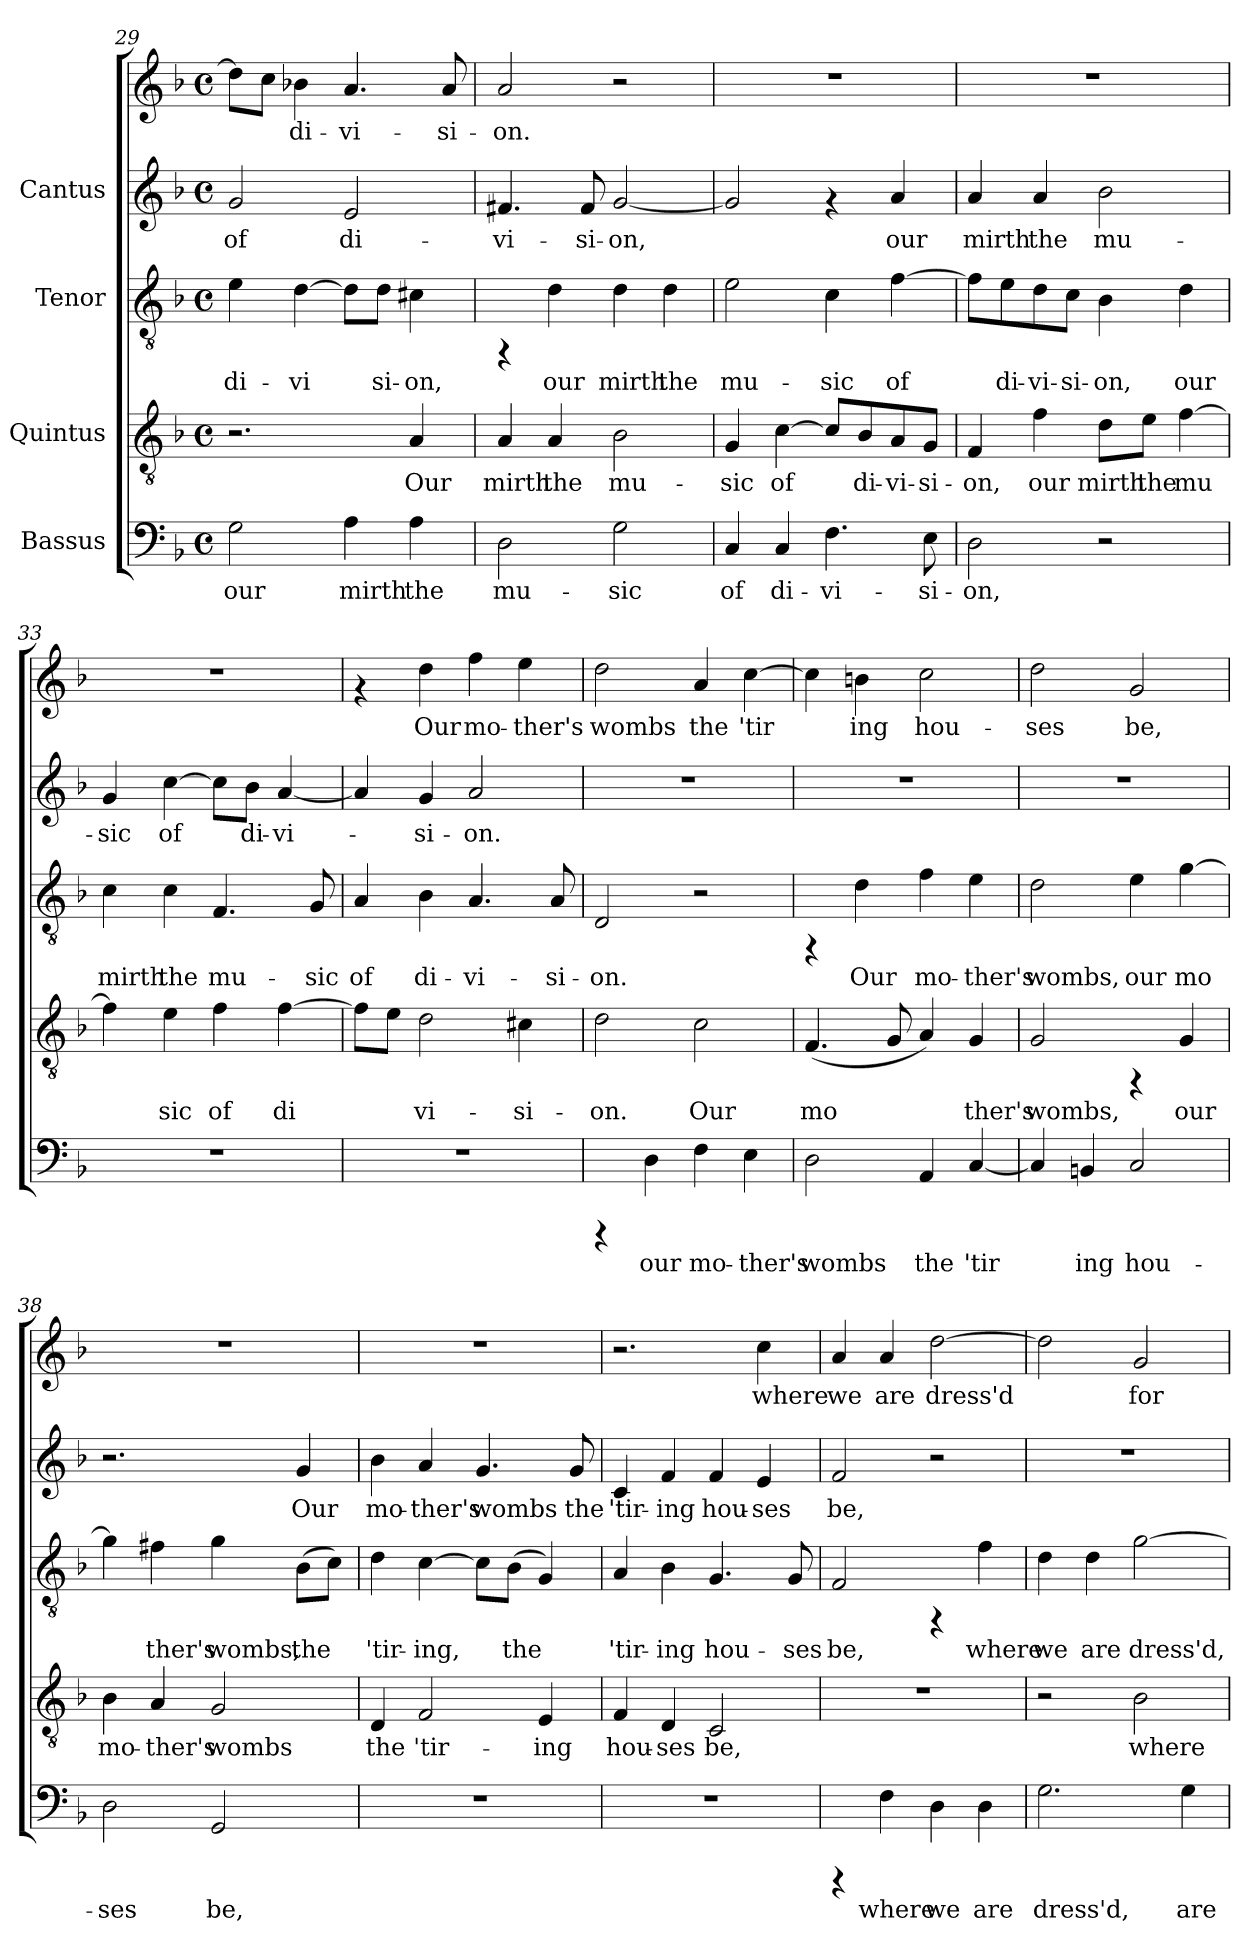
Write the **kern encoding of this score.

**kern	**text	**kern	**text	**kern	**text	**kern	**text	**kern	**text
*part4	*part4	*part3	*part3	*part2	*part2	*part1	*part1	*part1	*part1
*staff5	*staff5	*staff4	*staff4	*staff3	*staff3	*staff2	*staff2	*staff1	*staff1
*I"Bassus	*	*I"Quintus	*	*I"Tenor	*	*I"Cantus	*	*	*
*clefF4	*	*clefGv2	*	*clefGv2	*	*clefG2	*	*clefG2	*
*k[b-]	*	*k[b-]	*	*k[b-]	*	*k[b-]	*	*k[b-]	*
*F:	*	*F:	*	*F:	*	*F:	*	*F:	*
*M4/4	*	*M4/4	*	*M4/4	*	*M4/4	*	*M4/4	*
*met(c)	*	*met(c)	*	*met(c)	*	*met(c)	*	*met(c)	*
=29	=29	=29	=29	=29	=29	=29	=29	=29	=29
!	!LO:LY:b:cj	!	!	!	!LO:LY:b:cj	!	!LO:LY:b:cj	!	!LO:LY:b:cj
2G\	our	2.r	.	4e\	di-	2g/	-of	8dd\L]	.
!	!	!	!	!	!	!	!	!	!LO:LY:b:cj
.	.	.	.	.	.	.	.	8cc\J	.
!	!	!	!	!	!LO:LY:b:cj	!	!	!	!LO:LY:b:cj
.	.	.	.	[>4d\	-vi-	.	.	4b-X\	di-
!	!LO:LY:b:cj	!	!	!	!LO:LY:b:cj	!	!LO:LY:b:cj	!	!LO:LY:b:cj
4A\	mirth	.	.	8d\L]	-	2e/	di-	4.a/	-vi-
!	!	!	!	!	!LO:LY:b:cj	!	!	!	!
.	.	.	.	8d\J	si-	.	.	.	.
!	!LO:LY:b:cj	!	!LO:LY:b:cj	!	!LO:LY:b:cj	!	!	!	!
4A\	the	4A/	Our	4c#X\	-on,	.	.	.	.
!	!	!	!	!	!	!	!	!	!LO:LY:b:cj
.	.	.	.	.	.	.	.	8a/	-si-
!!LO:LB:g=z
=30	=30	=30	=30	=30	=30	=30	=30	=30	=30
!	!LO:LY:b:cj	!	!LO:LY:b:cj	!	!	!	!LO:LY:b:cj	!	!LO:LY:b:cj
2D\	mu-	4A/	mirth	4rFF	.	4.f#X/	vi-	2a/	-on.
!	!	!	!LO:LY:b:cj	!	!LO:LY:b:cj	!	!	!	!
.	.	4A/	the	4d\	our	.	.	.	.
!	!	!	!	!	!	!	!LO:LY:b:cj	!	!
.	.	.	.	.	.	8f#/	-si-	.	.
!	!LO:LY:b:cj	!	!LO:LY:b:cj	!	!LO:LY:b:cj	!	!LO:LY:b:cj	!	!
2G\	-sic	2B-\	mu-	4d\	mirth	[<2g/	-on,	2r	.
!	!	!	!	!	!LO:LY:b:cj	!	!	!	!
.	.	.	.	4d\	the	.	.	.	.
=31	=31	=31	=31	=31	=31	=31	=31	=31	=31
!	!LO:LY:b:cj	!	!LO:LY:b:cj	!	!LO:LY:b:cj	!	!LO:LY:b:cj	!	!
4C/	of	4G/	-sic	2e\	mu-	2g/]	.	1r	.
!	!LO:LY:b:cj	!	!LO:LY:b:cj	!	!	!	!	!	!
4C/	di-	[>4c\	of	.	.	.	.	.	.
!	!LO:LY:b:cj	!	!LO:LY:b:cj	!	!LO:LY:b:cj	!	!	!	!
4.F\	-vi-	8c/L]	.	4c\	-sic	4rf	.	.	.
!	!	!	!LO:LY:b:cj	!	!	!	!	!	!
.	.	8B-/	di-	.	.	.	.	.	.
!	!	!	!LO:LY:b:cj	!	!LO:LY:b:cj	!	!LO:LY:b:cj	!	!
.	.	8A/	-vi-	[>4f\	of	4a/	our	.	.
!	!LO:LY:b:cj	!	!LO:LY:b:cj	!	!	!	!	!	!
8E\	-si-	8G/J	-si-	.	.	.	.	.	.
=32	=32	=32	=32	=32	=32	=32	=32	=32	=32
!	!LO:LY:b:cj	!	!LO:LY:b:cj	!	!LO:LY:b:cj	!	!LO:LY:b:cj	!	!
2D\	-on,	4F/	-on,	8f\L]	.	4a/	mirth	1r	.
!	!	!	!	!	!LO:LY:b:cj	!	!	!	!
.	.	.	.	8e\	di-	.	.	.	.
!	!	!	!LO:LY:b:cj	!	!LO:LY:b:cj	!	!LO:LY:b:cj	!	!
.	.	4f\	our	8d\	-vi-	4a/	the	.	.
!	!	!	!	!	!LO:LY:b:cj	!	!	!	!
.	.	.	.	8c\J	-si-	.	.	.	.
!	!	!	!LO:LY:b:cj	!	!LO:LY:b:cj	!	!LO:LY:b:cj	!	!
2r	.	8d\L	mirth	4B-\	-on,	2b-\	mu-	.	.
!	!	!	!LO:LY:b:cj	!	!	!	!	!	!
.	.	8e\J	the	.	.	.	.	.	.
!	!	!	!LO:LY:b:cj	!	!LO:LY:b:cj	!	!	!	!
.	.	[>4f\	mu-	4d\	our	.	.	.	.
=33	=33	=33	=33	=33	=33	=33	=33	=33	=33
!	!	!	!LO:LY:b:cj	!	!LO:LY:b:cj	!	!LO:LY:b:cj	!	!
1r	.	4f\]	-	4c\	mirth	4g/	-sic	1r	.
!	!	!	!LO:LY:b:cj	!	!LO:LY:b:cj	!	!LO:LY:b:cj	!	!
.	.	4e\	sic	4c\	the	[>4cc\	of	.	.
!	!	!	!LO:LY:b:cj	!	!LO:LY:b:cj	!	!LO:LY:b:cj	!	!
.	.	4f\	of	4.F/	mu-	8cc\L]	.	.	.
!	!	!	!	!	!	!	!LO:LY:b:cj	!	!
.	.	.	.	.	.	8b-\J	di-	.	.
!	!	!	!LO:LY:b:cj	!	!	!	!LO:LY:b:cj	!	!
.	.	[>4f\	di-	.	.	[<4a/	-vi-	.	.
!	!	!	!	!	!LO:LY:b:cj	!	!	!	!
.	.	.	.	8G/	-sic	.	.	.	.
!!LO:PB:g=z
=34	=34	=34	=34	=34	=34	=34	=34	=34	=34
!	!	!	!LO:LY:b:cj	!	!LO:LY:b:cj	!	!LO:LY:b:cj	!	!
1r	.	8f\L]	-	4A/	of	4a/]	.	4rf	.
!	!	!	!LO:LY:b:cj	!	!	!	!	!	!
.	.	8e\J	.	.	.	.	.	.	.
!	!	!	!LO:LY:b:cj	!	!LO:LY:b:cj	!	!LO:LY:b:cj	!	!LO:LY:b:cj
.	.	2d\	vi-	4B-\	di-	4g/	si-	4dd\	-Our
!	!	!	!	!	!LO:LY:b:cj	!	!LO:LY:b:cj	!	!LO:LY:b:cj
.	.	.	.	4.A/	-vi-	2a/	-on.	4ff\	mo-
!	!	!	!LO:LY:b:cj	!	!	!	!	!	!LO:LY:b:cj
.	.	4c#X\	-si-	.	.	.	.	4ee\	-ther's
!	!	!	!	!	!LO:LY:b:cj	!	!	!	!
.	.	.	.	8A/	-si-	.	.	.	.
=35	=35	=35	=35	=35	=35	=35	=35	=35	=35
!	!	!	!LO:LY:b:cj	!	!LO:LY:b:cj	!	!	!	!LO:LY:b:cj
4rCCC	.	2d\	-on.	2D/	-on.	1r	.	2dd\	wombs
!	!LO:LY:b:cj	!	!	!	!	!	!	!	!
4D\	our	.	.	.	.	.	.	.	.
!	!LO:LY:b:cj	!	!LO:LY:b:cj	!	!	!	!	!	!LO:LY:b:cj
4F\	mo-	2c\	Our	2r	.	.	.	4a/	the
!	!LO:LY:b:cj	!	!	!	!	!	!	!	!LO:LY:b:cj
4E\	-ther's	.	.	.	.	.	.	[>4cc\	'tir-
=36	=36	=36	=36	=36	=36	=36	=36	=36	=36
!	!LO:LY:b:cj	!	!LO:LY:b:cj	!	!	!	!	!	!LO:LY:b:cj
2D\	wombs	(<4.F/	mo-	4rFF	.	1r	.	4cc\]	-
!	!	!	!	!	!LO:LY:b:cj	!	!	!	!LO:LY:b:cj
.	.	.	.	4d\	Our	.	.	4bn\	ing
!	!	!	!LO:LY:b:cj	!	!	!	!	!	!
.	.	8G/	-	.	.	.	.	.	.
!	!LO:LY:b:cj	!	!LO:LY:b:cj	!	!LO:LY:b:cj	!	!	!	!LO:LY:b:cj
4AA/	the	4A/)	.	4f\	mo-	.	.	2cc\	hou-
!	!LO:LY:b:cj	!	!LO:LY:b:cj	!	!LO:LY:b:cj	!	!	!	!
[<4C/	'tir-	4G/	ther's	4e\	-ther's	.	.	.	.
=37	=37	=37	=37	=37	=37	=37	=37	=37	=37
!	!LO:LY:b:cj	!	!LO:LY:b:cj	!	!LO:LY:b:cj	!	!	!	!LO:LY:b:cj
4C/]	-	2G/	wombs,	2d\	wombs,	1r	.	2dd\	-ses
!	!LO:LY:b:cj	!	!	!	!	!	!	!	!
4BBn/	ing	.	.	.	.	.	.	.	.
!	!LO:LY:b:cj	!	!	!	!LO:LY:b:cj	!	!	!	!LO:LY:b:cj
2C/	hou-	4rFF	.	4e\	our	.	.	2g/	be,
!	!	!	!LO:LY:b:cj	!	!LO:LY:b:cj	!	!	!	!
.	.	4G/	our	[>4g\	mo-	.	.	.	.
!!LO:LB:g=z
=38	=38	=38	=38	=38	=38	=38	=38	=38	=38
!	!LO:LY:b:cj	!	!LO:LY:b:cj	!	!LO:LY:b:cj	!	!	!	!
2D\	-ses	4B-\	mo-	4g\]	-	2.r	.	1r	.
!	!	!	!LO:LY:b:cj	!	!LO:LY:b:cj	!	!	!	!
.	.	4A/	-ther's	4f#X\	ther's	.	.	.	.
!	!LO:LY:b:cj	!	!LO:LY:b:cj	!	!LO:LY:b:cj	!	!	!	!
2GG/	be,	2G/	wombs	4g\	wombs,	.	.	.	.
!	!	!	!	!	!LO:LY:b:cj	!	!LO:LY:b:cj	!	!
.	.	.	.	(>8B-\L	the	4g/	Our	.	.
!	!	!	!	!	!LO:LY:b:cj	!	!	!	!
.	.	.	.	8c\J)	.	.	.	.	.
=39	=39	=39	=39	=39	=39	=39	=39	=39	=39
!	!	!	!LO:LY:b:cj	!	!LO:LY:b:cj	!	!LO:LY:b:cj	!	!
1r	.	4D/	the	4d\	'tir-	4b-\	mo-	1r	.
!	!	!	!LO:LY:b:cj	!	!LO:LY:b:cj	!	!LO:LY:b:cj	!	!
.	.	2F/	'tir-	[>4c\	-ing,	4a/	-ther's	.	.
!	!	!	!	!	!LO:LY:b:cj	!	!LO:LY:b:cj	!	!
.	.	.	.	8c\L]	.	4.g/	wombs	.	.
!	!	!	!	!	!LO:LY:b:cj	!	!	!	!
.	.	.	.	(>8B-\J	the	.	.	.	.
!	!	!	!LO:LY:b:cj	!	!LO:LY:b:cj	!	!	!	!
.	.	4E/	-ing	4G/)	.	.	.	.	.
!	!	!	!	!	!	!	!LO:LY:b:cj	!	!
.	.	.	.	.	.	8g/	the	.	.
=40	=40	=40	=40	=40	=40	=40	=40	=40	=40
!	!	!	!LO:LY:b:cj	!	!LO:LY:b:cj	!	!LO:LY:b:cj	!	!
1r	.	4F/	hou-	4A/	'tir-	4c/	'tir-	2.r	.
!	!	!	!LO:LY:b:cj	!	!LO:LY:b:cj	!	!LO:LY:b:cj	!	!
.	.	4D/	-ses	4B-\	-ing	4f/	-ing	.	.
!	!	!	!LO:LY:b:cj	!	!LO:LY:b:cj	!	!LO:LY:b:cj	!	!
.	.	2C/	be,	4.G/	hou-	4f/	hou-	.	.
!	!	!	!	!	!	!	!LO:LY:b:cj	!	!LO:LY:b:cj
.	.	.	.	.	.	4e/	-ses	4cc\	where
!	!	!	!	!	!LO:LY:b:cj	!	!	!	!
.	.	.	.	8G/	-ses	.	.	.	.
=41	=41	=41	=41	=41	=41	=41	=41	=41	=41
!	!	!	!	!	!LO:LY:b:cj	!	!LO:LY:b:cj	!	!LO:LY:b:cj
4rCCC	.	1r	.	2F/	be,	2f/	be,	4a/	we
!	!LO:LY:b:cj	!	!	!	!	!	!	!	!LO:LY:b:cj
4F\	where	.	.	.	.	.	.	4a/	are
!	!LO:LY:b:cj	!	!	!	!	!	!	!	!LO:LY:b:cj
4D\	we	.	.	4rFF	.	2r	.	[>2dd\	dress'd
!	!LO:LY:b:cj	!	!	!	!LO:LY:b:cj	!	!	!	!
4D\	are	.	.	4f\	where	.	.	.	.
!!LO:LB:g=z
=42	=42	=42	=42	=42	=42	=42	=42	=42	=42
!	!LO:LY:b:cj	!	!	!	!LO:LY:b:cj	!	!	!	!LO:LY:b:cj
2.G\	dress'd,	2r	.	4d\	we	1r	.	2dd\]	.
!	!	!	!	!	!LO:LY:b:cj	!	!	!	!
.	.	.	.	4d\	are	.	.	.	.
!	!	!	!LO:LY:b:cj	!	!LO:LY:b:cj	!	!	!	!LO:LY:b:cj
.	.	2B-\	where	[>2g\	dress'd,	.	.	2g/	for
!	!LO:LY:b:cj	!	!	!	!	!	!	!	!
4G\	are	.	.	.	.	.	.	.	.
=	=	=	=	=	=	=	=	=	=
*-	*-	*-	*-	*-	*-	*-	*-	*-	*-
